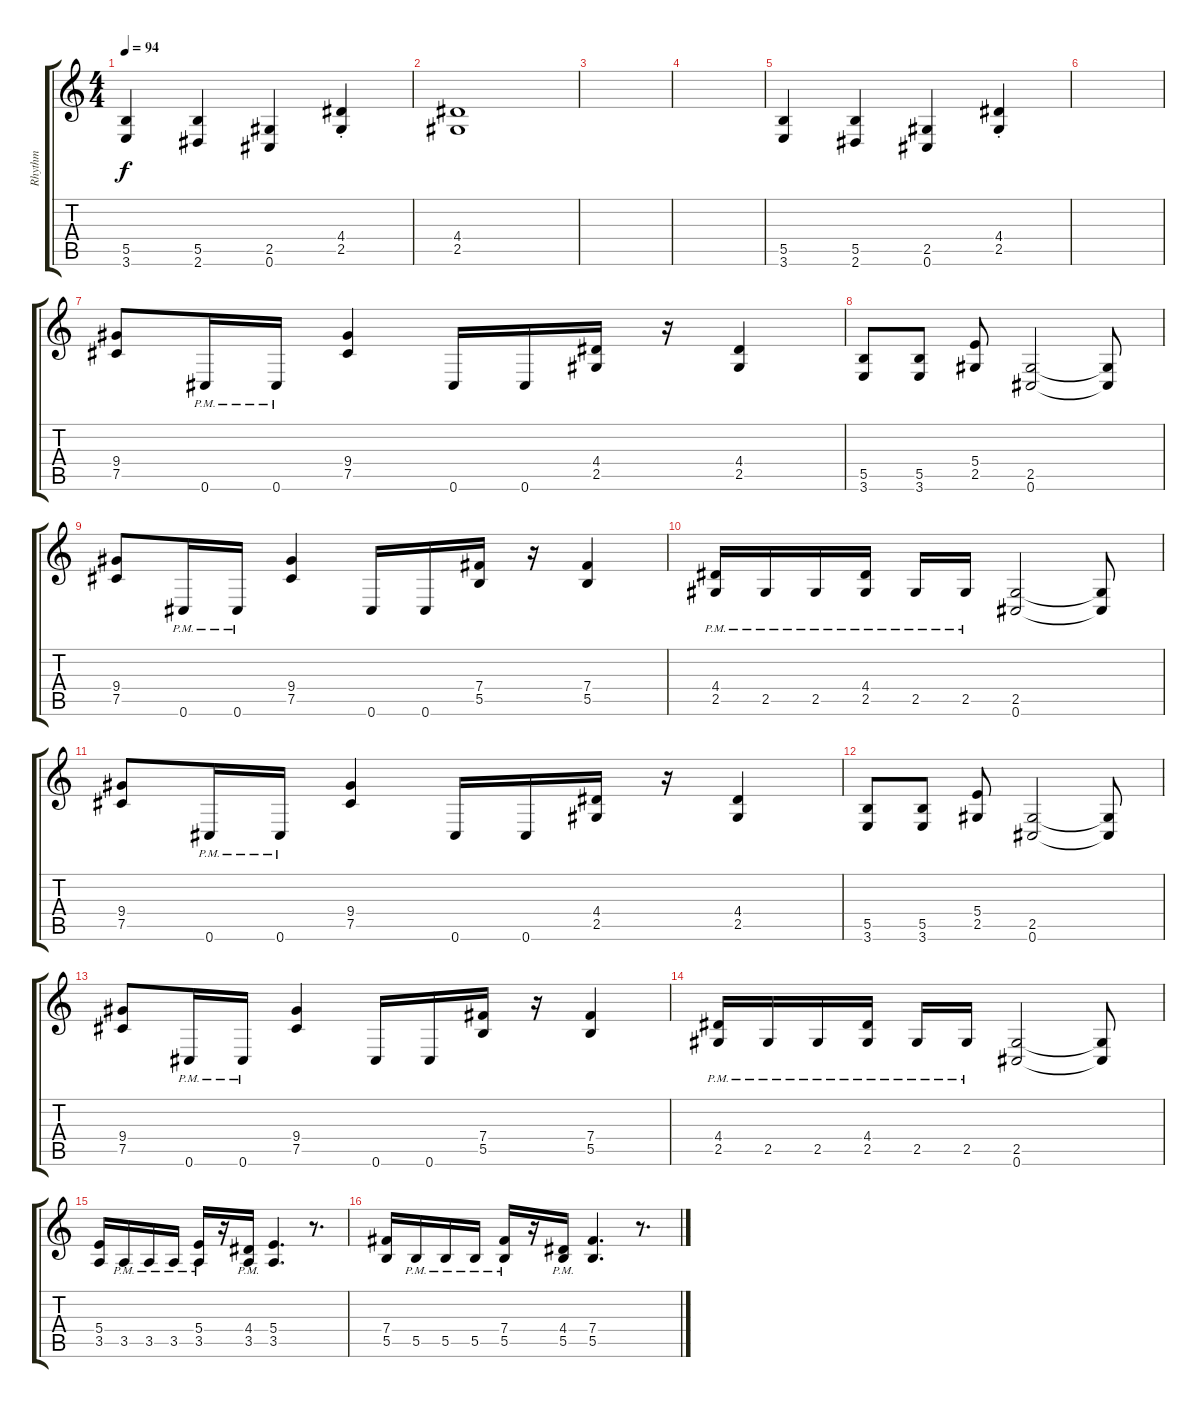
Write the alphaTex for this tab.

\track ("Rhythm" "Rhythm") {instrument distortionguitar}
\staff {score tabs}
\tuning (Db4 Ab3 E3 B2 Gb2 Db2) {hide}
\ts (4 4)
\tempo 94
\clef g2
\ks c
(5.5 3.6).4{dy f} (5.5 2.6).4 (2.5 0.6).4 (4.4{st} 2.5{st}).4 |
(4.4 2.5).1 |
|
|
(5.5 3.6).4 (5.5 2.6).4 (2.5 0.6).4 (4.4{st} 2.5{st}).4 |
|
(9.4 7.5).8 0.6{pm}.16 0.6{pm}.16 (9.4 7.5).4 0.6.16 0.6.16 (4.4 2.5).16 r.16 (4.4 2.5).4 |
(5.5 3.6).8 (5.5 3.6).8 (5.4 2.5).8 (2.5 0.6).2 (2.5{t} 0.6{t}).8 |
(9.4 7.5).8 0.6{pm}.16 0.6{pm}.16 (9.4 7.5).4 0.6.16 0.6.16 (7.4 5.5).16 r.16 (7.4 5.5).4 |
(4.4{pm} 2.5{pm}).16 2.5{pm}.16 2.5{pm}.16 (4.4{pm} 2.5{pm}).16 2.5{pm}.16 2.5{pm}.16 (2.5 0.6).2 (2.5{t} 0.6{t}).8 |
(9.4 7.5).8 0.6{pm}.16 0.6{pm}.16 (9.4 7.5).4 0.6.16 0.6.16 (4.4 2.5).16 r.16 (4.4 2.5).4 |
(5.5 3.6).8 (5.5 3.6).8 (5.4 2.5).8 (2.5 0.6).2 (2.5{t} 0.6{t}).8 |
(9.4 7.5).8 0.6{pm}.16 0.6{pm}.16 (9.4 7.5).4 0.6.16 0.6.16 (7.4 5.5).16 r.16 (7.4 5.5).4 |
(4.4{pm} 2.5{pm}).16 2.5{pm}.16 2.5{pm}.16 (4.4{pm} 2.5{pm}).16 2.5{pm}.16 2.5{pm}.16 (2.5 0.6).2 (2.5{t} 0.6{t}).8 |
(5.4 3.5).16 3.5{pm}.16 3.5{pm}.16 3.5{pm}.16 (5.4 3.5{pm}).16 r.16 (4.4{pm} 3.5{pm}).16 (5.4 3.5).4{d} r.8{d} |
(7.4 5.5).16 5.5{pm}.16 5.5{pm}.16 5.5{pm}.16 (7.4 5.5{pm}).16 r.16 (4.4 5.5{pm}).16 (7.4 5.5).4{d} r.8{d}
